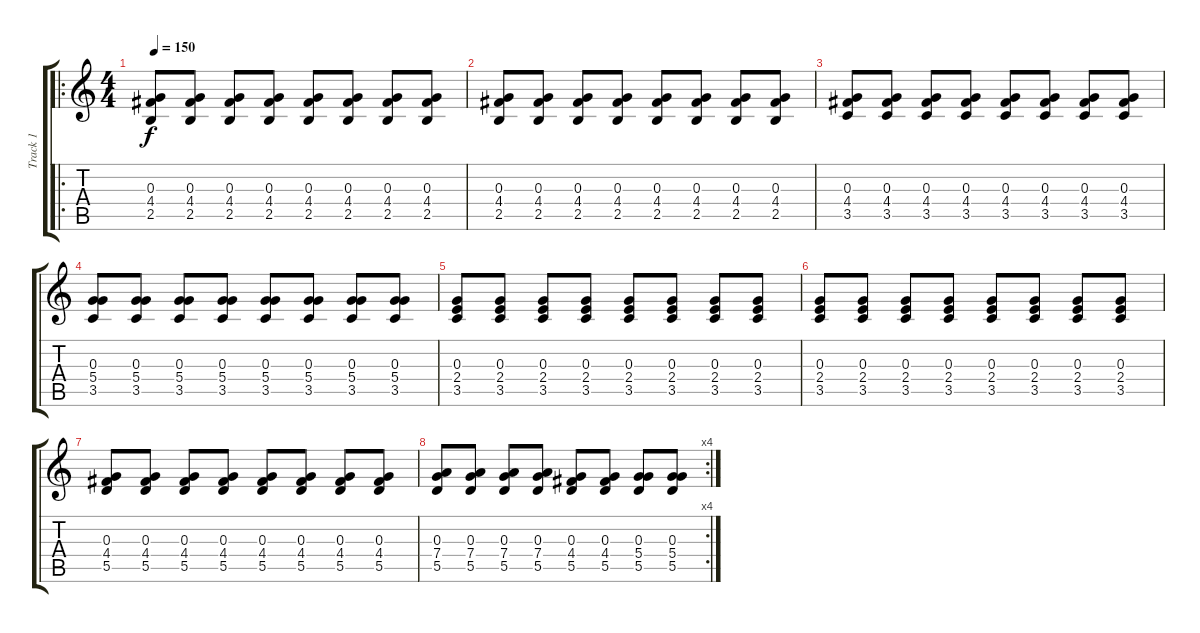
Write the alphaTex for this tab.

\track ("Track 1" "Track 1") {instrument overdrivenguitar}
\staff {score tabs}
\tuning (E4 B3 G3 D3 A2 E2) {hide}
\ro
\ts (4 4)
\tempo 150
\clef g2
\ks c
(0.3 4.4 2.5).8{dy f} (0.3 4.4 2.5).8 (0.3 4.4 2.5).8 (0.3 4.4 2.5).8 (0.3 4.4 2.5).8 (0.3 4.4 2.5).8 (0.3 4.4 2.5).8 (0.3 4.4 2.5).8 |
(0.3 4.4 2.5).8 (0.3 4.4 2.5).8 (0.3 4.4 2.5).8 (0.3 4.4 2.5).8 (0.3 4.4 2.5).8 (0.3 4.4 2.5).8 (0.3 4.4 2.5).8 (0.3 4.4 2.5).8 |
(0.3 4.4 3.5).8 (0.3 4.4 3.5).8 (0.3 4.4 3.5).8 (0.3 4.4 3.5).8 (0.3 4.4 3.5).8 (0.3 4.4 3.5).8 (0.3 4.4 3.5).8 (0.3 4.4 3.5).8 |
(0.3 5.4 3.5).8 (0.3 5.4 3.5).8 (0.3 5.4 3.5).8 (0.3 5.4 3.5).8 (0.3 5.4 3.5).8 (0.3 5.4 3.5).8 (0.3 5.4 3.5).8 (0.3 5.4 3.5).8 |
(0.3 2.4 3.5).8 (0.3 2.4 3.5).8 (0.3 2.4 3.5).8 (0.3 2.4 3.5).8 (0.3 2.4 3.5).8 (0.3 2.4 3.5).8 (0.3 2.4 3.5).8 (0.3 2.4 3.5).8 |
(0.3 2.4 3.5).8 (0.3 2.4 3.5).8 (0.3 2.4 3.5).8 (0.3 2.4 3.5).8 (0.3 2.4 3.5).8 (0.3 2.4 3.5).8 (0.3 2.4 3.5).8 (0.3 2.4 3.5).8 |
(0.3 4.4 5.5).8 (0.3 4.4 5.5).8 (0.3 4.4 5.5).8 (0.3 4.4 5.5).8 (0.3 4.4 5.5).8 (0.3 4.4 5.5).8 (0.3 4.4 5.5).8 (0.3 4.4 5.5).8 |
\rc 4
(0.3 7.4 5.5).8 (0.3 7.4 5.5).8 (0.3 7.4 5.5).8 (0.3 7.4 5.5).8 (0.3 4.4 5.5).8 (0.3 4.4 5.5).8 (0.3 5.4 5.5).8 (0.3 5.4 5.5).8
